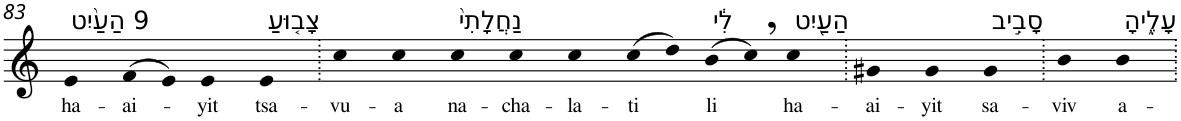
**kern	**text
*part1	*part1
*staff1	*staff1
*I"Piano	*
*I'Pno	*
!!LO:PB:g=z
*clefG2	*
*k[]	*
=83	=83
!LO:TX:a:t=9 הַעַ֨יִט	!
!	!LO:LY:b
4e	ha-
!	!LO:LY:b
(>8f	-ai-
8e)	.
!	!LO:LY:b
4e	-yit
!LO:TX:a:t=צָב֤וּעַ	!
!	!LO:LY:b
4e	tsa-
=84.	=84.
!	!LO:LY:b
4cc	-vu-
!	!LO:LY:b
4cc	-a
!LO:TX:a:t=נַחֲלָתִי֙	!
!	!LO:LY:b
4cc	na-
!	!LO:LY:b
4cc	-cha-
!	!LO:LY:b
4cc	-la-
!	!LO:LY:b
(>8cc	-ti
8dd)	.
!LO:TX:a:t=לִ֔י	!
!	!LO:LY:b
(>8b	li
8cc,)	.
!LO:TX:a:t=הַעַ֖יִט	!
!	!LO:LY:b
4cc	ha-
=85.	=85.
!	!LO:LY:b
4g#X	-ai-
!	!LO:LY:b
4g#	-yit
!LO:TX:a:t=סָבִ֣יב	!
!	!LO:LY:b
4g#	sa-
=86.	=86.
!	!LO:LY:b
4b	-viv
!LO:TX:a:t=עָלֶ֑יהָ	!
!	!LO:LY:b
4b	a-
=.	=.
*-	*-
